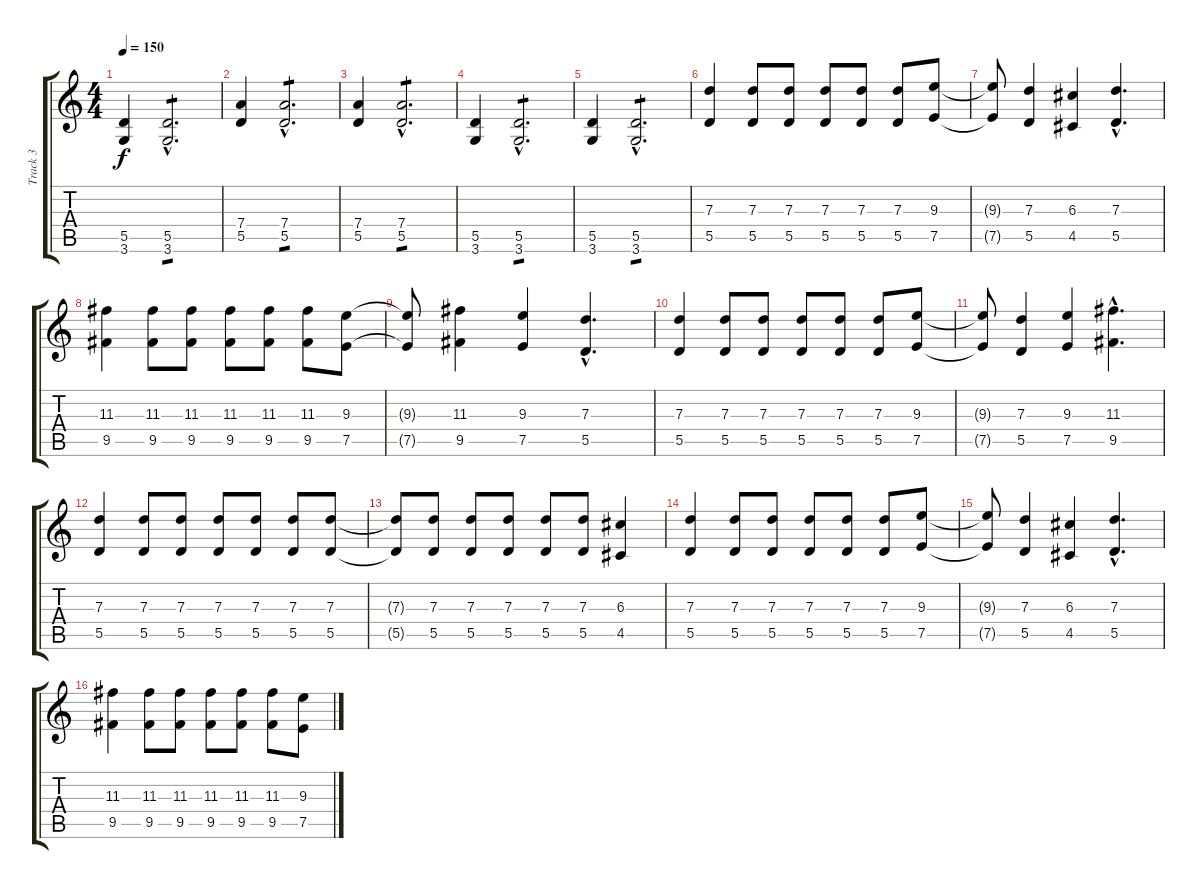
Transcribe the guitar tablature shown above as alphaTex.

\track ("Track 3" "Track 3") {instrument distortionguitar}
\staff {score tabs}
\tuning (E4 B3 G3 D3 A2 E2) {hide}
\ts (4 4)
\tempo 150
\clef g2
\ks c
(5.5 3.6).4{dy f} (5.5{hac} 3.6{hac}).2{d tp 1} |
(7.4 5.5).4 (7.4{hac} 5.5{hac}).2{d tp 1} |
(7.4 5.5).4 (7.4{hac} 5.5{hac}).2{d tp 1} |
(5.5 3.6).4{volume 10} (5.5{hac} 3.6{hac}).2{d tp 1} |
(5.5 3.6).4 (5.5{hac} 3.6{hac}).2{d tp 1} |
(7.3 5.5).4{volume 10} (7.3 5.5).8 (7.3 5.5).8 (7.3 5.5).8 (7.3 5.5).8 (7.3 5.5).8 (9.3 7.5).8 |
(9.3{t} 7.5{t}).8 (7.3 5.5).4 (6.3 4.5).4 (7.3{hac} 5.5{hac}).4{d} |
(11.3 9.5).4 (11.3 9.5).8 (11.3 9.5).8 (11.3 9.5).8 (11.3 9.5).8 (11.3 9.5).8 (9.3 7.5).8 |
(9.3{t} 7.5{t}).8 (11.3 9.5).4 (9.3 7.5).4 (7.3{hac} 5.5{hac}).4{d} |
(7.3 5.5).4 (7.3 5.5).8 (7.3 5.5).8 (7.3 5.5).8 (7.3 5.5).8 (7.3 5.5).8 (9.3 7.5).8 |
(9.3{t} 7.5{t}).8 (7.3 5.5).4 (9.3 7.5).4 (11.3{hac} 9.5{hac}).4{d} |
(7.3 5.5).4 (7.3 5.5).8 (7.3 5.5).8 (7.3 5.5).8 (7.3 5.5).8 (7.3 5.5).8 (7.3 5.5).8 |
(7.3{t} 5.5{t}).8 (7.3 5.5).8 (7.3 5.5).8 (7.3 5.5).8 (7.3 5.5).8 (7.3 5.5).8 (6.3 4.5).4 |
(7.3 5.5).4 (7.3 5.5).8 (7.3 5.5).8 (7.3 5.5).8 (7.3 5.5).8 (7.3 5.5).8 (9.3 7.5).8 |
(9.3{t} 7.5{t}).8 (7.3 5.5).4 (6.3 4.5).4 (7.3{hac} 5.5{hac}).4{d} |
(11.3 9.5).4 (11.3 9.5).8 (11.3 9.5).8 (11.3 9.5).8 (11.3 9.5).8 (11.3 9.5).8 (9.3 7.5).8
